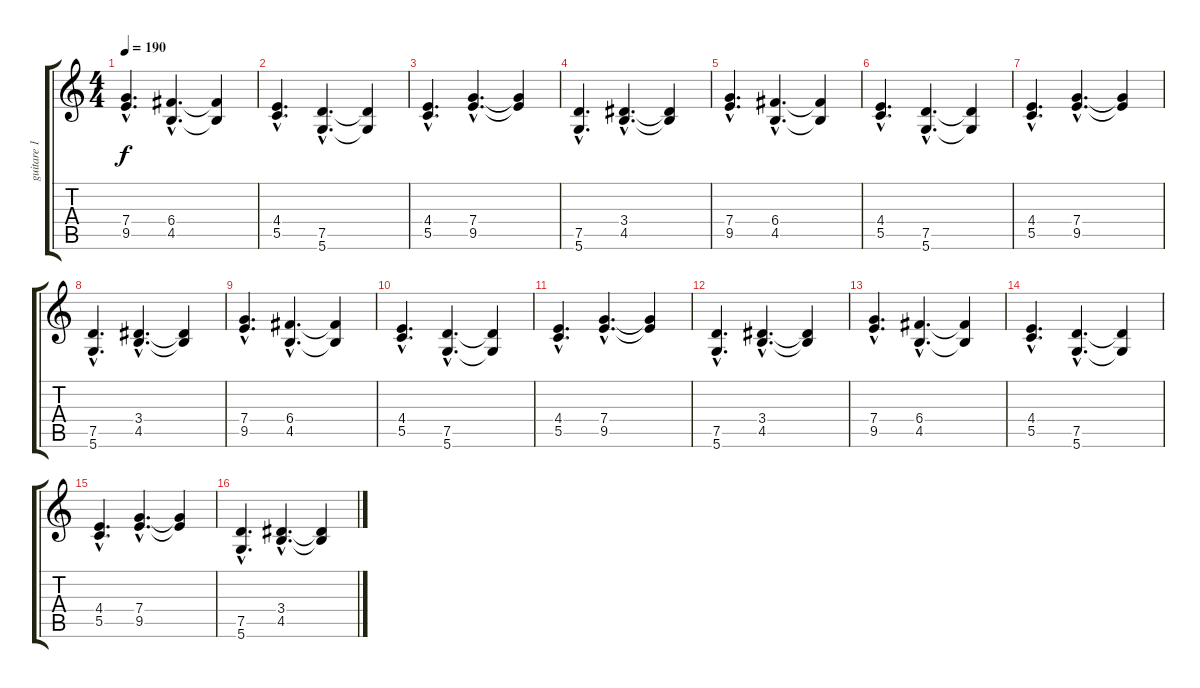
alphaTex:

\track ("guitare 1" "guitare 1") {instrument distortionguitar}
\staff {score tabs}
\tuning (D4 A3 F3 C3 G2 D2) {hide}
\ts (4 4)
\tempo 190
\clef g2
\ks c
(7.4{hac} 9.5{hac}).4{d dy f instrument distortionguitar} (6.4{hac} 4.5{hac}).4{d} (6.4{t} 4.5{t}).4 |
(4.4{hac} 5.5{hac}).4{d} (7.5{hac} 5.6{hac}).4{d} (7.5{t} 5.6{t}).4 |
(4.4{hac} 5.5{hac}).4{d} (7.4{hac} 9.5{hac}).4{d} (7.4{t} 9.5{t}).4 |
(7.5{hac} 5.6{hac}).4{d} (3.4{hac} 4.5{hac}).4{d} (3.4{t} 4.5{t}).4 |
(7.4{hac} 9.5{hac}).4{d} (6.4{hac} 4.5{hac}).4{d} (6.4{t} 4.5{t}).4 |
(4.4{hac} 5.5{hac}).4{d} (7.5{hac} 5.6{hac}).4{d} (7.5{t} 5.6{t}).4 |
(4.4{hac} 5.5{hac}).4{d} (7.4{hac} 9.5{hac}).4{d} (7.4{t} 9.5{t}).4 |
(7.5{hac} 5.6{hac}).4{d} (3.4{hac} 4.5{hac}).4{d} (3.4{t} 4.5{t}).4 |
(7.4{hac} 9.5{hac}).4{d} (6.4{hac} 4.5{hac}).4{d} (6.4{t} 4.5{t}).4 |
(4.4{hac} 5.5{hac}).4{d} (7.5{hac} 5.6{hac}).4{d} (7.5{t} 5.6{t}).4 |
(4.4{hac} 5.5{hac}).4{d} (7.4{hac} 9.5{hac}).4{d} (7.4{t} 9.5{t}).4 |
(7.5{hac} 5.6{hac}).4{d} (3.4{hac} 4.5{hac}).4{d} (3.4{t} 4.5{t}).4 |
(7.4{hac} 9.5{hac}).4{d} (6.4{hac} 4.5{hac}).4{d} (6.4{t} 4.5{t}).4 |
(4.4{hac} 5.5{hac}).4{d} (7.5{hac} 5.6{hac}).4{d} (7.5{t} 5.6{t}).4 |
(4.4{hac} 5.5{hac}).4{d} (7.4{hac} 9.5{hac}).4{d} (7.4{t} 9.5{t}).4 |
(7.5{hac} 5.6{hac}).4{d} (3.4{hac} 4.5{hac}).4{d} (3.4{t} 4.5{t}).4
